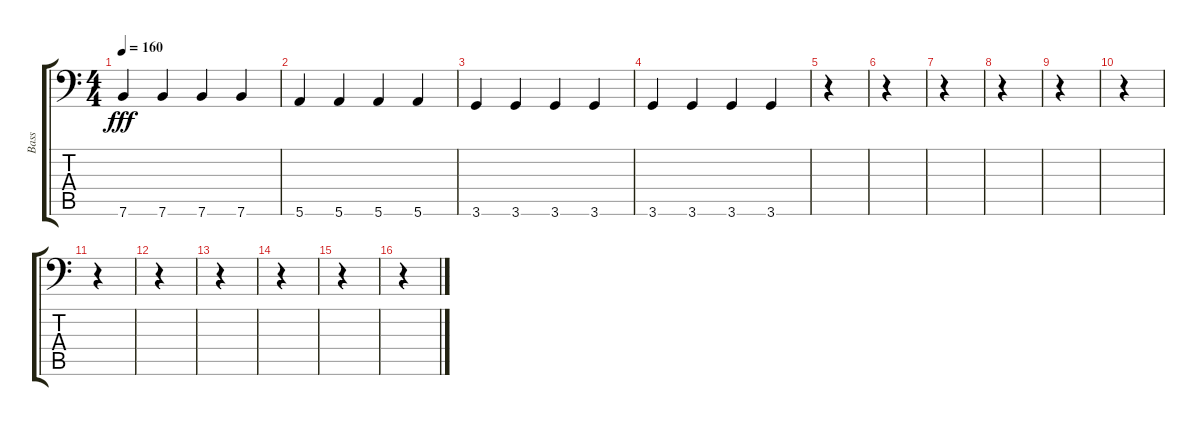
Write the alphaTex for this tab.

\track ("Bass" "Bass") {instrument electricbassfinger}
\staff {score tabs}
\tuning (E3 B2 G2 D2 A1 E1) {hide}
\ts (4 4)
\tempo 160
\clef f4
\ks c
7.6.4{dy fff} 7.6.4 7.6.4 7.6.4 |
5.6.4 5.6.4 5.6.4 5.6.4 |
3.6.4 3.6.4 3.6.4 3.6.4 |
3.6.4 3.6.4 3.6.4 3.6.4 |
r.4 |
r.4 |
r.4 |
r.4 |
r.4 |
r.4 |
r.4 |
r.4 |
r.4 |
r.4 |
r.4 |
r.4
